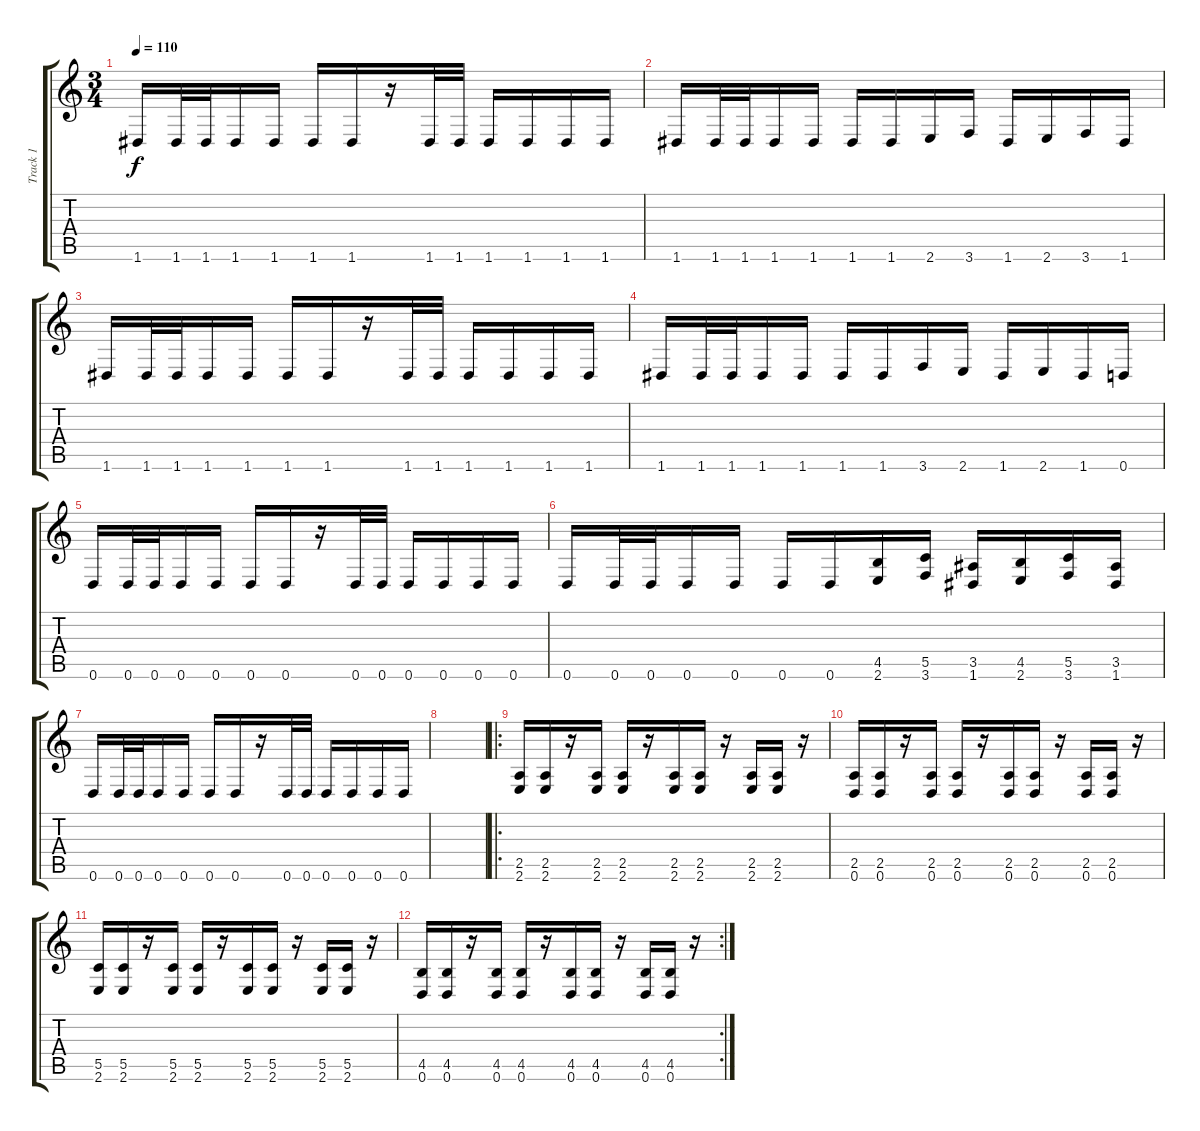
\track ("Track 1" "Track 1") {instrument overdrivenguitar}
\staff {score tabs}
\tuning (D4 A3 F3 C3 G2 D2) {hide}
\ts (3 4)
\tempo 110
\clef g2
\ks c
1.6.16{dy f} 1.6.32 1.6.32 1.6.16 1.6.16 1.6.16 1.6.16 r.16 1.6.32 1.6.32 1.6.16 1.6.16 1.6.16 1.6.16 |
1.6.16 1.6.32 1.6.32 1.6.16 1.6.16 1.6.16 1.6.16 2.6.16 3.6.16 1.6.16 2.6.16 3.6.16 1.6.16 |
1.6.16 1.6.32 1.6.32 1.6.16 1.6.16 1.6.16 1.6.16 r.16 1.6.32 1.6.32 1.6.16 1.6.16 1.6.16 1.6.16 |
1.6.16 1.6.32 1.6.32 1.6.16 1.6.16 1.6.16 1.6.16 3.6.16 2.6.16 1.6.16 2.6.16 1.6.16 0.6.16 |
0.6.16 0.6.32 0.6.32 0.6.16 0.6.16 0.6.16 0.6.16 r.16 0.6.32 0.6.32 0.6.16 0.6.16 0.6.16 0.6.16 |
0.6.16 0.6.32 0.6.32 0.6.16 0.6.16 0.6.16 0.6.16 (4.5 2.6).16 (5.5 3.6).16 (3.5 1.6).16 (4.5 2.6).16 (5.5 3.6).16 (3.5 1.6).16 |
0.6.16 0.6.32 0.6.32 0.6.16 0.6.16 0.6.16 0.6.16 r.16 0.6.32 0.6.32 0.6.16 0.6.16 0.6.16 0.6.16 |
|
\ro
(2.5 2.6).16 (2.5 2.6).16 r.16 (2.5 2.6).16 (2.5 2.6).16 r.16 (2.5 2.6).16 (2.5 2.6).16 r.16 (2.5 2.6).16 (2.5 2.6).16 r.16 |
(2.5 0.6).16 (2.5 0.6).16 r.16 (2.5 0.6).16 (2.5 0.6).16 r.16 (2.5 0.6).16 (2.5 0.6).16 r.16 (2.5 0.6).16 (2.5 0.6).16 r.16 |
(5.5 2.6).16 (5.5 2.6).16 r.16 (5.5 2.6).16 (5.5 2.6).16 r.16 (5.5 2.6).16 (5.5 2.6).16 r.16 (5.5 2.6).16 (5.5 2.6).16 r.16 |
\rc 2
(4.5 0.6).16 (4.5 0.6).16 r.16 (4.5 0.6).16 (4.5 0.6).16 r.16 (4.5 0.6).16 (4.5 0.6).16 r.16 (4.5 0.6).16 (4.5 0.6).16 r.16
